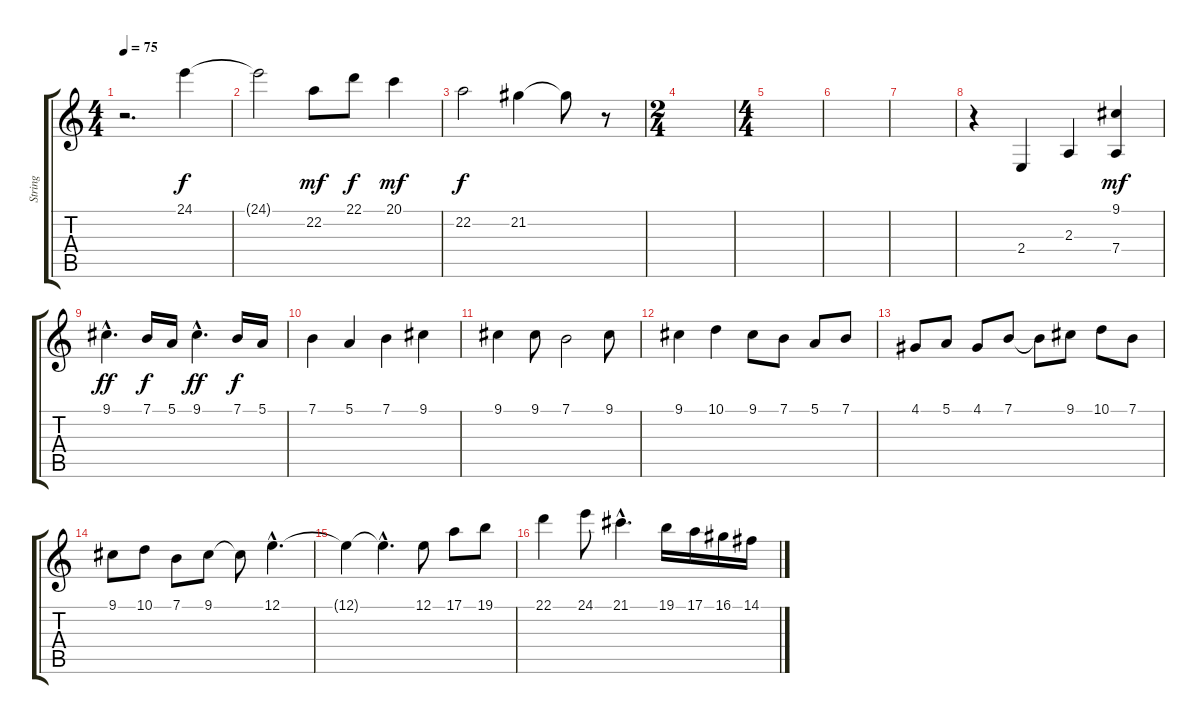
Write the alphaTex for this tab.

\track ("String" "String") {instrument stringensemble1}
\staff {score tabs}
\tuning (E4 B3 G3 D3 A2 E2) {hide}
\ts (4 4)
\tempo 75
\clef g2
\ks c
r.2{d dy f} 24.1.4 |
24.1{t}.2 22.2.8{dy mf} 22.1.8{dy f} 20.1.4{dy mf} |
22.2.2{dy f} 21.2.4 21.2{t}.8 r.8 |
\ts (2 4)
|
\ts (4 4)
|
|
|
r.4 2.4.4 2.3.4 (9.1 7.4).4{dy mf} |
9.1{hac}.4{d dy ff} 7.1.16{dy f} 5.1.16 9.1{hac}.4{d dy ff} 7.1.16{dy f} 5.1.16 |
7.1.4 5.1.4 7.1.4 9.1.4 |
9.1.4 9.1.8 7.1.2 9.1.8 |
9.1.4 10.1.4 9.1.8 7.1.8 5.1.8 7.1.8 |
4.1.8 5.1.8 4.1.8 7.1.8 7.1{t}.8 9.1.8 10.1.8 7.1.8 |
9.1.8 10.1.8 7.1.8 9.1.8 9.1{t}.8 12.1{hac}.4{d} |
12.1{t}.4 12.1{hac t}.4{d} 12.1.8 17.1.8 19.1.8 |
22.1.4 24.1.8 21.1{hac}.4{d} 19.1.16 17.1.16 16.1.16 14.1.16
